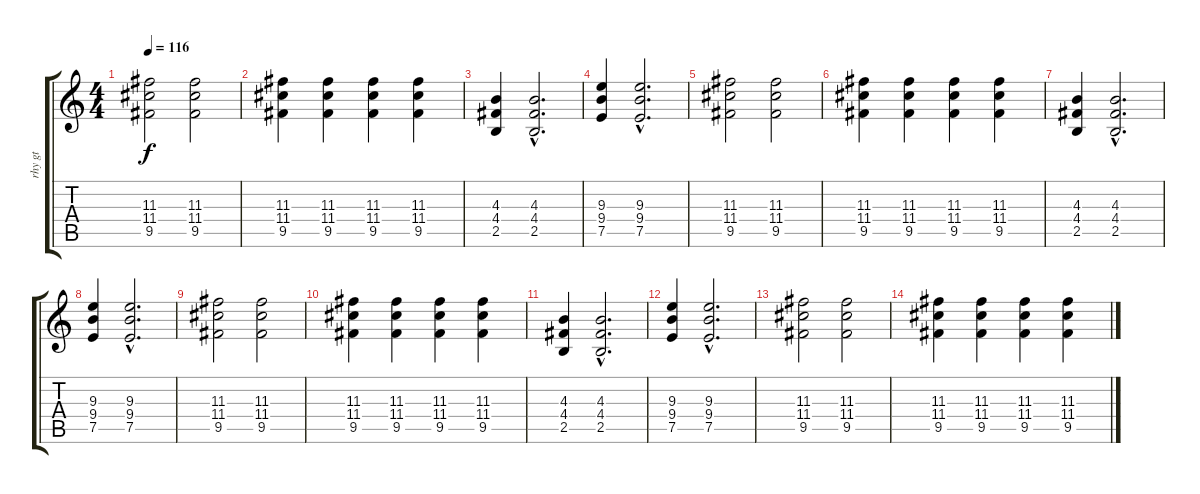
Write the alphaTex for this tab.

\track ("rhy gt" "rhy gt") {instrument acousticguitarsteel}
\staff {score tabs}
\tuning (E4 B3 G3 D3 A2 E2) {hide}
\ts (4 4)
\tempo 116
\clef g2
\ks c
(11.3 11.4 9.5).2{dy f} (11.3 11.4 9.5).2 |
(11.3 11.4 9.5).4 (11.3 11.4 9.5).4 (11.3 11.4 9.5).4 (11.3 11.4 9.5).4 |
(4.3 4.4 2.5).4 (4.3{hac} 4.4{hac} 2.5{hac}).2{d} |
(9.3 9.4 7.5).4 (9.3{hac} 9.4{hac} 7.5{hac}).2{d} |
(11.3 11.4 9.5).2 (11.3 11.4 9.5).2 |
(11.3 11.4 9.5).4 (11.3 11.4 9.5).4 (11.3 11.4 9.5).4 (11.3 11.4 9.5).4 |
(4.3 4.4 2.5).4 (4.3{hac} 4.4{hac} 2.5{hac}).2{d} |
(9.3 9.4 7.5).4 (9.3{hac} 9.4{hac} 7.5{hac}).2{d} |
(11.3 11.4 9.5).2 (11.3 11.4 9.5).2 |
(11.3 11.4 9.5).4 (11.3 11.4 9.5).4 (11.3 11.4 9.5).4 (11.3 11.4 9.5).4 |
(4.3 4.4 2.5).4 (4.3{hac} 4.4{hac} 2.5{hac}).2{d} |
(9.3 9.4 7.5).4 (9.3{hac} 9.4{hac} 7.5{hac}).2{d} |
(11.3 11.4 9.5).2 (11.3 11.4 9.5).2 |
(11.3 11.4 9.5).4 (11.3 11.4 9.5).4 (11.3 11.4 9.5).4 (11.3 11.4 9.5).4
